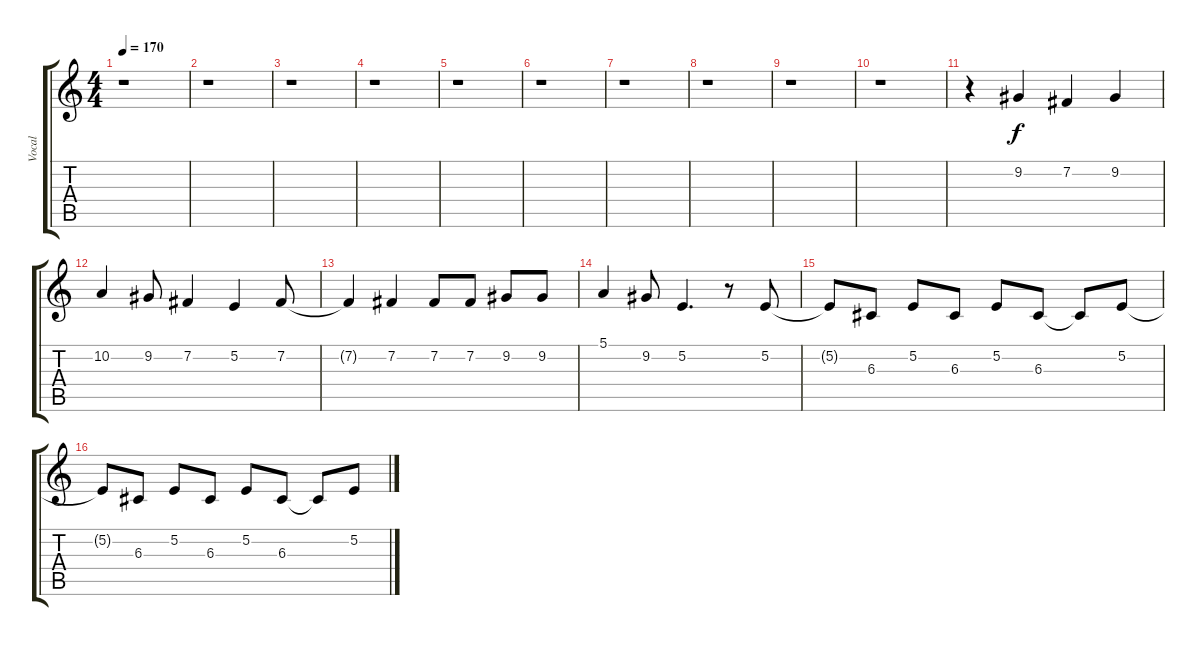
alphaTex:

\track ("Vocal" "Vocal") {instrument clarinet}
\staff {score tabs}
\tuning (E4 B3 G3 D3 A2 E2) {hide}
\ts (4 4)
\tempo 170
\clef g2
\ks c
r.1{dy f instrument clarinet} |
r.1 |
r.1 |
r.1 |
r.1 |
r.1 |
r.1 |
r.1 |
r.1 |
r.1 |
r.4 9.2.4 7.2.4 9.2.4 |
10.2.4 9.2.8 7.2.4 5.2.4 7.2.8 |
7.2{t}.4 7.2.4 7.2.8 7.2.8 9.2.8 9.2.8 |
5.1.4 9.2.8 5.2.4{d} r.8 5.2.8 |
5.2{t}.8 6.3.8 5.2.8 6.3.8 5.2.8 6.3.8 6.3{t}.8 5.2.8 |
5.2{t}.8 6.3.8 5.2.8 6.3.8 5.2.8 6.3.8 6.3{t}.8 5.2.8
